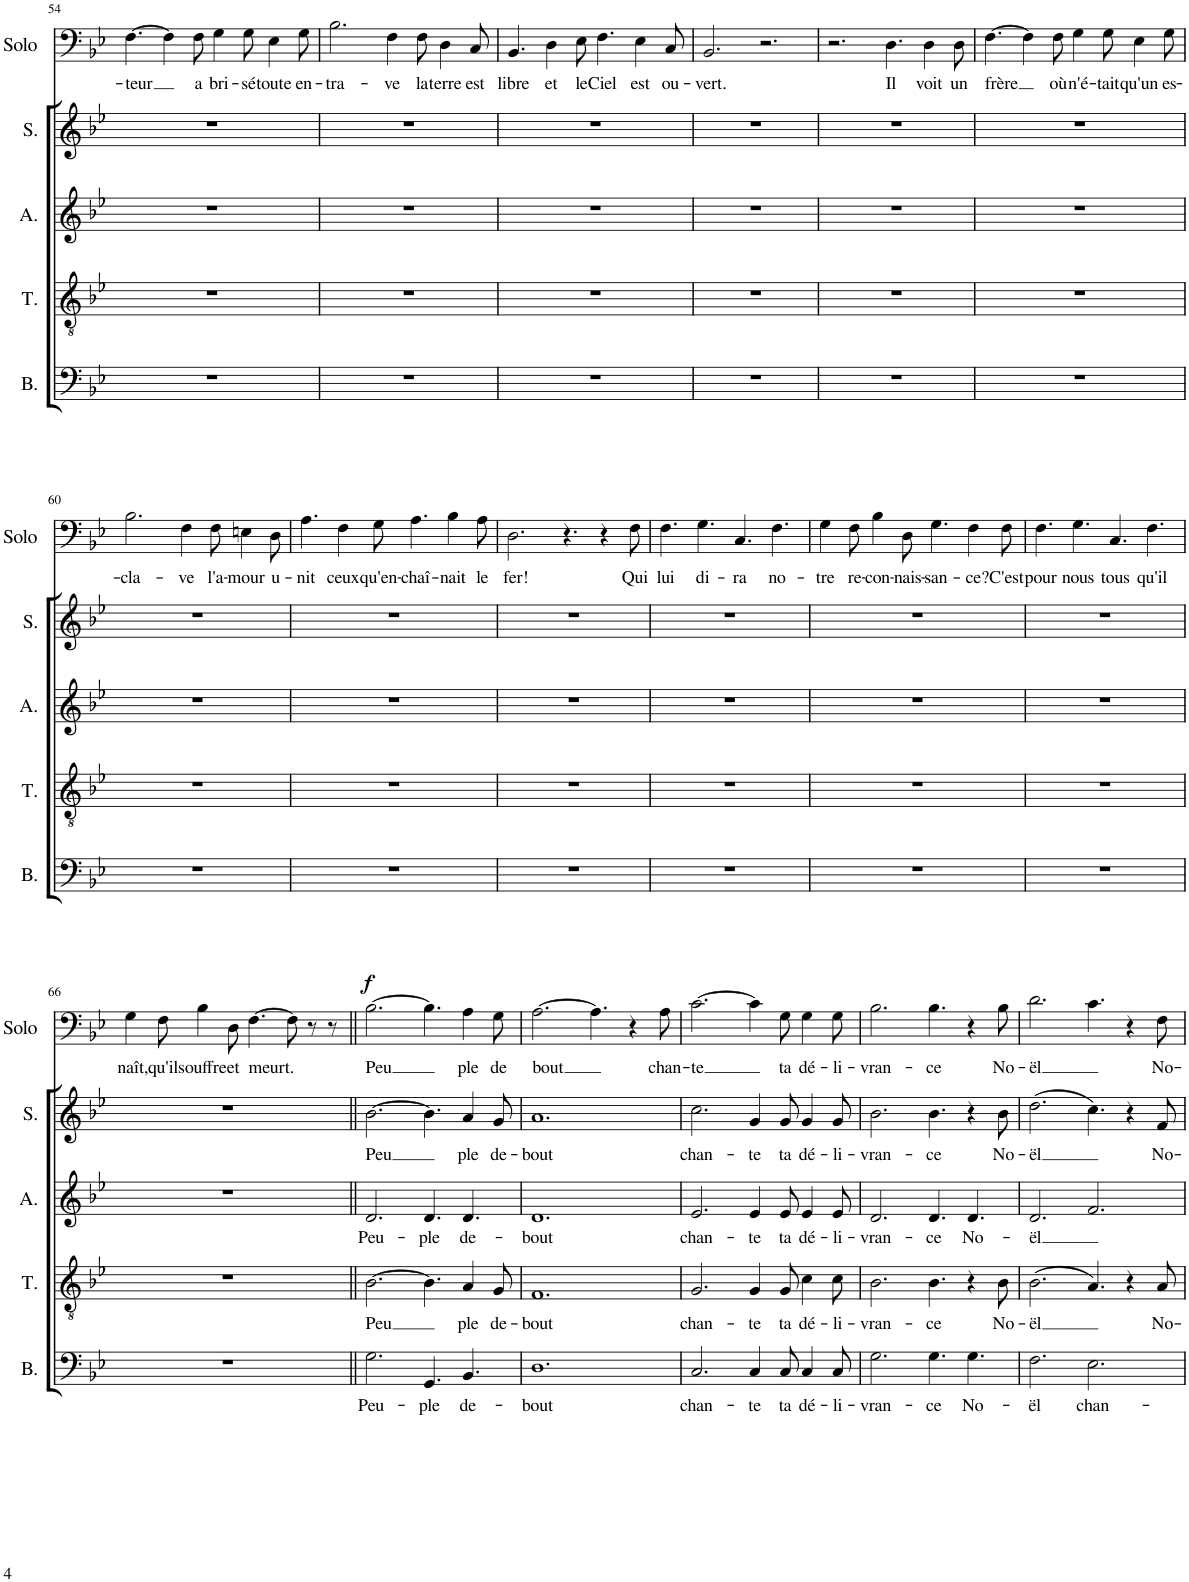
**kern	**text	**kern	**text	**kern	**text	**kern	**text	**kern	**text	**dynam
*part5	*part5	*part4	*part4	*part3	*part3	*part2	*part2	*part1	*part1	*part1
*staff5	*staff5	*staff4	*staff4	*staff3	*staff3	*staff2	*staff2	*staff1	*staff1	*staff1
*I"Bass	*	*I"Tenor	*	*I"Alto	*	*I"Soprano	*	*I"Solo	*	*
*I'B.	*	*I'T.	*	*I'A.	*	*I'S.	*	*I'Solo	*	*
!!LO:PB:g=z
*clefF4	*	*clefGv2	*	*clefG2	*	*clefG2	*	*clefF4	*	*
*	*	*	*	*	*	*	*	*Trd7c12	*	*
*k[b-e-]	*	*k[b-e-]	*	*k[b-e-]	*	*k[b-e-]	*	*k[b-e-]	*	*
*M12/8	*	*M12/8	*	*M12/8	*	*M12/8	*	*M12/8	*	*
=54	=54	=54	=54	=54	=54	=54	=54	=54	=54	=54
!	!	!	!	!	!	!	!	!	!LO:LY:b	!
1.r	.	1.r	.	1.r	.	1.r	.	[4.F\	-teur	.
.	.	.	.	.	.	.	.	4F\]	.	.
!	!	!	!	!	!	!	!	!	!LO:LY:b	!
.	.	.	.	.	.	.	.	8F\	a	.
!	!	!	!	!	!	!	!	!	!LO:LY:b	!
.	.	.	.	.	.	.	.	4G\	bri-	.
!	!	!	!	!	!	!	!	!	!LO:LY:b	!
.	.	.	.	.	.	.	.	8G\	-sé	.
!	!	!	!	!	!	!	!	!	!LO:LY:b	!
.	.	.	.	.	.	.	.	4E-\	toute	.
!	!	!	!	!	!	!	!	!	!LO:LY:b	!
.	.	.	.	.	.	.	.	8G\	en-	.
=55	=55	=55	=55	=55	=55	=55	=55	=55	=55	=55
!	!	!	!	!	!	!	!	!	!LO:LY:b	!
1.r	.	1.r	.	1.r	.	1.r	.	2.B-\	-tra-	.
!	!	!	!	!	!	!	!	!	!LO:LY:b	!
.	.	.	.	.	.	.	.	4F\	-ve	.
!	!	!	!	!	!	!	!	!	!LO:LY:b	!
.	.	.	.	.	.	.	.	8F\	la	.
!	!	!	!	!	!	!	!	!	!LO:LY:b	!
.	.	.	.	.	.	.	.	4D\	terre	.
!	!	!	!	!	!	!	!	!	!LO:LY:b	!
.	.	.	.	.	.	.	.	8C/	est	.
=56	=56	=56	=56	=56	=56	=56	=56	=56	=56	=56
!	!	!	!	!	!	!	!	!	!LO:LY:b	!
1.r	.	1.r	.	1.r	.	1.r	.	4.BB-/	libre	.
!	!	!	!	!	!	!	!	!	!LO:LY:b	!
.	.	.	.	.	.	.	.	4D\	et	.
!	!	!	!	!	!	!	!	!	!LO:LY:b	!
.	.	.	.	.	.	.	.	8E-\	le	.
!	!	!	!	!	!	!	!	!	!LO:LY:b	!
.	.	.	.	.	.	.	.	4.F\	Ciel	.
!	!	!	!	!	!	!	!	!	!LO:LY:b	!
.	.	.	.	.	.	.	.	4E-\	est	.
!	!	!	!	!	!	!	!	!	!LO:LY:b	!
.	.	.	.	.	.	.	.	8C/	ou-	.
=57	=57	=57	=57	=57	=57	=57	=57	=57	=57	=57
!	!	!	!	!	!	!	!	!	!LO:LY:b	!
1.r	.	1.r	.	1.r	.	1.r	.	2.BB-/	-vert.	.
.	.	.	.	.	.	.	.	2.r	.	.
=58	=58	=58	=58	=58	=58	=58	=58	=58	=58	=58
1.r	.	1.r	.	1.r	.	1.r	.	2.r	.	.
!	!	!	!	!	!	!	!	!	!LO:LY:b	!
.	.	.	.	.	.	.	.	4.D\	Il	.
!	!	!	!	!	!	!	!	!	!LO:LY:b	!
.	.	.	.	.	.	.	.	4D\	voit	.
!	!	!	!	!	!	!	!	!	!LO:LY:b	!
.	.	.	.	.	.	.	.	8D\	un	.
=59	=59	=59	=59	=59	=59	=59	=59	=59	=59	=59
!	!	!	!	!	!	!	!	!	!LO:LY:b	!
1.r	.	1.r	.	1.r	.	1.r	.	[4.F\	frère	.
.	.	.	.	.	.	.	.	4F\]	.	.
!	!	!	!	!	!	!	!	!	!LO:LY:b	!
.	.	.	.	.	.	.	.	8F\	où	.
!	!	!	!	!	!	!	!	!	!LO:LY:b	!
.	.	.	.	.	.	.	.	4G\	n'é-	.
!	!	!	!	!	!	!	!	!	!LO:LY:b	!
.	.	.	.	.	.	.	.	8G\	-tait	.
!	!	!	!	!	!	!	!	!	!LO:LY:b	!
.	.	.	.	.	.	.	.	4E-\	qu'un	.
!	!	!	!	!	!	!	!	!	!LO:LY:b	!
.	.	.	.	.	.	.	.	8G\	es-	.
!!LO:LB:g=z
=60	=60	=60	=60	=60	=60	=60	=60	=60	=60	=60
!	!	!	!	!	!	!	!	!	!LO:LY:b	!
1.r	.	1.r	.	1.r	.	1.r	.	2.B-\	-cla-	.
!	!	!	!	!	!	!	!	!	!LO:LY:b	!
.	.	.	.	.	.	.	.	4F\	-ve	.
!	!	!	!	!	!	!	!	!	!LO:LY:b	!
.	.	.	.	.	.	.	.	8F\	l'a-	.
!	!	!	!	!	!	!	!	!	!LO:LY:b	!
.	.	.	.	.	.	.	.	4En\	-mour	.
!	!	!	!	!	!	!	!	!	!LO:LY:b	!
.	.	.	.	.	.	.	.	8D\	u-	.
=61	=61	=61	=61	=61	=61	=61	=61	=61	=61	=61
!	!	!	!	!	!	!	!	!	!LO:LY:b	!
1.r	.	1.r	.	1.r	.	1.r	.	4.A\	-nit	.
!	!	!	!	!	!	!	!	!	!LO:LY:b	!
.	.	.	.	.	.	.	.	4F\	ceux	.
!	!	!	!	!	!	!	!	!	!LO:LY:b	!
.	.	.	.	.	.	.	.	8G\	qu'en-	.
!	!	!	!	!	!	!	!	!	!LO:LY:b	!
.	.	.	.	.	.	.	.	4.A\	-chaî-	.
!	!	!	!	!	!	!	!	!	!LO:LY:b	!
.	.	.	.	.	.	.	.	4B-\	-nait	.
!	!	!	!	!	!	!	!	!	!LO:LY:b	!
.	.	.	.	.	.	.	.	8A\	le	.
=62	=62	=62	=62	=62	=62	=62	=62	=62	=62	=62
!	!	!	!	!	!	!	!	!	!LO:LY:b	!
1.r	.	1.r	.	1.r	.	1.r	.	2.D\	fer!	.
.	.	.	.	.	.	.	.	4.r	.	.
.	.	.	.	.	.	.	.	4r	.	.
!	!	!	!	!	!	!	!	!	!LO:LY:b	!
.	.	.	.	.	.	.	.	8F\	Qui	.
=63	=63	=63	=63	=63	=63	=63	=63	=63	=63	=63
!	!	!	!	!	!	!	!	!	!LO:LY:b	!
1.r	.	1.r	.	1.r	.	1.r	.	4.F\	lui	.
!	!	!	!	!	!	!	!	!	!LO:LY:b	!
.	.	.	.	.	.	.	.	4.G\	di-	.
!	!	!	!	!	!	!	!	!	!LO:LY:b	!
.	.	.	.	.	.	.	.	4.C/	-ra	.
!	!	!	!	!	!	!	!	!	!LO:LY:b	!
.	.	.	.	.	.	.	.	4.F\	no-	.
=64	=64	=64	=64	=64	=64	=64	=64	=64	=64	=64
!	!	!	!	!	!	!	!	!	!LO:LY:b	!
1.r	.	1.r	.	1.r	.	1.r	.	4G\	-tre	.
!	!	!	!	!	!	!	!	!	!LO:LY:b	!
.	.	.	.	.	.	.	.	8F\	re-	.
!	!	!	!	!	!	!	!	!	!LO:LY:b	!
.	.	.	.	.	.	.	.	4B-\	-con-	.
!	!	!	!	!	!	!	!	!	!LO:LY:b	!
.	.	.	.	.	.	.	.	8D\	-nais-	.
!	!	!	!	!	!	!	!	!	!LO:LY:b	!
.	.	.	.	.	.	.	.	4.G\	-san-	.
!	!	!	!	!	!	!	!	!	!LO:LY:b	!
.	.	.	.	.	.	.	.	4F\	-ce?	.
!	!	!	!	!	!	!	!	!	!LO:LY:b	!
.	.	.	.	.	.	.	.	8F\	C'est	.
=65	=65	=65	=65	=65	=65	=65	=65	=65	=65	=65
!	!	!	!	!	!	!	!	!	!LO:LY:b	!
1.r	.	1.r	.	1.r	.	1.r	.	4.F\	pour	.
!	!	!	!	!	!	!	!	!	!LO:LY:b	!
.	.	.	.	.	.	.	.	4.G\	nous	.
!	!	!	!	!	!	!	!	!	!LO:LY:b	!
.	.	.	.	.	.	.	.	4.C/	tous	.
!	!	!	!	!	!	!	!	!	!LO:LY:b	!
.	.	.	.	.	.	.	.	4.F\	qu'il	.
!!LO:LB:g=z
=66	=66	=66	=66	=66	=66	=66	=66	=66	=66	=66
!	!	!	!	!	!	!	!	!	!LO:LY:b	!
1.r	.	1.r	.	1.r	.	1.r	.	4G\	naît,	.
!	!	!	!	!	!	!	!	!	!LO:LY:b	!
.	.	.	.	.	.	.	.	8F\	qu'il	.
!	!	!	!	!	!	!	!	!	!LO:LY:b	!
.	.	.	.	.	.	.	.	4B-\	souffre	.
!	!	!	!	!	!	!	!	!	!LO:LY:b	!
.	.	.	.	.	.	.	.	8D\	et	.
!	!	!	!	!	!	!	!	!	!LO:LY:b	!
.	.	.	.	.	.	.	.	[4.F\	meurt.	.
.	.	.	.	.	.	.	.	8F\]	.	.
.	.	.	.	.	.	.	.	8r	.	.
.	.	.	.	.	.	.	.	8r	.	.
=67||	=67||	=67||	=67||	=67||	=67||	=67||	=67||	=67||	=67||	=67||
!	!LO:LY:b	!	!LO:LY:b	!	!LO:LY:b	!	!LO:LY:b	!	!LO:LY:b	!LO:DY:a
2.G\	Peu-	[2.B-\	Peu	2.d/	Peu-	[2.b-\	Peu	[2.B-\	Peu	f
!	!LO:LY:b	!	!	!	!LO:LY:b	!	!	!	!	!
4.GG/	-ple	4.B-\]	.	4.d/	-ple	4.b-\]	.	4.B-\]	.	.
!	!LO:LY:b	!	!LO:LY:b	!	!LO:LY:b	!	!LO:LY:b	!	!LO:LY:b	!
4.BB-/	de-	4A/	ple	4.d/	de-	4a/	ple	4A\	ple	.
!	!	!	!LO:LY:b	!	!	!	!LO:LY:b	!	!LO:LY:b	!
.	.	8G/	de-	.	.	8g/	de-	8G\	de	.
=68	=68	=68	=68	=68	=68	=68	=68	=68	=68	=68
!	!LO:LY:b	!	!LO:LY:b	!	!LO:LY:b	!	!LO:LY:b	!	!LO:LY:b	!
1.D	-bout	1.F	-bout	1.d	-bout	1.a	-bout	[2.A\	bout	.
.	.	.	.	.	.	.	.	4.A\]	.	.
.	.	.	.	.	.	.	.	4r	.	.
!	!	!	!	!	!	!	!	!	!LO:LY:b	!
.	.	.	.	.	.	.	.	8A\	chan-	.
=69	=69	=69	=69	=69	=69	=69	=69	=69	=69	=69
!	!LO:LY:b	!	!LO:LY:b	!	!LO:LY:b	!	!LO:LY:b	!	!LO:LY:b	!
2.C/	chan-	2.G/	chan-	2.e-/	chan-	2.cc\	chan-	[2.c\	-te	.
!	!LO:LY:b	!	!LO:LY:b	!	!LO:LY:b	!	!LO:LY:b	!	!	!
4C/	-te	4G/	-te	4e-/	-te	4g/	-te	4c\]	.	.
!	!LO:LY:b	!	!LO:LY:b	!	!LO:LY:b	!	!LO:LY:b	!	!LO:LY:b	!
8C/	ta	8G/	ta	8e-/	ta	8g/	ta	8G\	ta	.
!	!LO:LY:b	!	!LO:LY:b	!	!LO:LY:b	!	!LO:LY:b	!	!LO:LY:b	!
4C/	dé-	4c\	dé-	4e-/	dé-	4g/	dé-	4G\	dé-	.
!	!LO:LY:b	!	!LO:LY:b	!	!LO:LY:b	!	!LO:LY:b	!	!LO:LY:b	!
8C/	-li-	8c\	-li-	8e-/	-li-	8g/	-li-	8G\	-li-	.
=70	=70	=70	=70	=70	=70	=70	=70	=70	=70	=70
!	!LO:LY:b	!	!LO:LY:b	!	!LO:LY:b	!	!LO:LY:b	!	!LO:LY:b	!
2.G\	-vran-	2.B-\	-vran-	2.d/	-vran-	2.b-\	-vran-	2.B-\	-vran-	.
!	!LO:LY:b	!	!LO:LY:b	!	!LO:LY:b	!	!LO:LY:b	!	!LO:LY:b	!
4.G\	-ce	4.B-\	-ce	4.d/	-ce	4.b-\	-ce	4.B-\	-ce	.
!	!LO:LY:b	!	!	!	!LO:LY:b	!	!	!	!	!
4.G\	No-	4r	.	4.d/	No-	4r	.	4r	.	.
!	!	!	!LO:LY:b	!	!	!	!LO:LY:b	!	!LO:LY:b	!
.	.	8B-\	No-	.	.	8b-\	No-	8B-\	No-	.
=71	=71	=71	=71	=71	=71	=71	=71	=71	=71	=71
!	!LO:LY:b	!	!LO:LY:b	!	!LO:LY:b	!	!LO:LY:b	!	!LO:LY:b	!
2.F\	-ël	(2.B-\	-ël	2.d/	-ël	(2.dd\	-ël	2.d\	-ël	.
!	!LO:LY:b	!	!	!	!	!	!	!	!	!
2.E-\	chan-	4.A/)	.	2.f/	.	4.cc\)	.	4.c\	.	.
.	.	4r	.	.	.	4r	.	4r	.	.
!	!	!	!LO:LY:b	!	!	!	!LO:LY:b	!	!LO:LY:b	!
.	.	8A/	No-	.	.	8f/	No-	8F\	No-	.
=	=	=	=	=	=	=	=	=	=	=
*-	*-	*-	*-	*-	*-	*-	*-	*-	*-	*-
